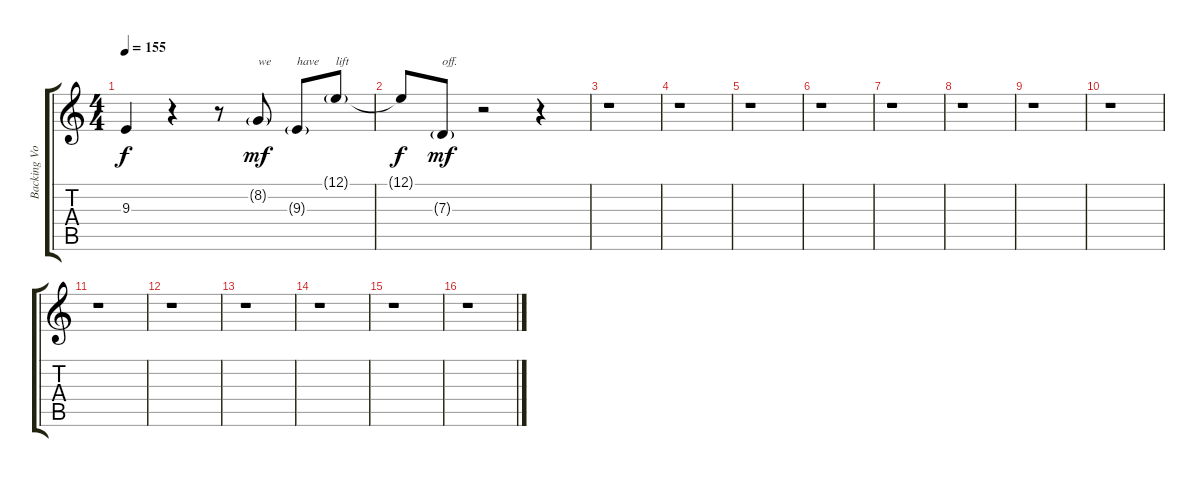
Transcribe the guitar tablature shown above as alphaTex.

\track ("Backing Vocals" "Backing Vo") {instrument choiraahs}
\staff {score tabs}
\tuning (E4 B3 G3 D3 A2 E2) {hide}
\ts (4 4)
\tempo 155
\clef g2
\ks c
9.3{t}.4{dy f} r.4 r.8 8.2{g}.8{txt "we" dy mf} 9.3{g}.8{txt "have"} 12.1{g}.8{txt "lift"} |
12.1{t}.8{dy f} 7.3{g}.8{txt "off." dy mf} r.2 r.4 |
r.1 |
r.1 |
r.1 |
r.1 |
r.1 |
r.1 |
r.1 |
r.1 |
r.1 |
r.1 |
r.1 |
r.1 |
r.1 |
r.1
